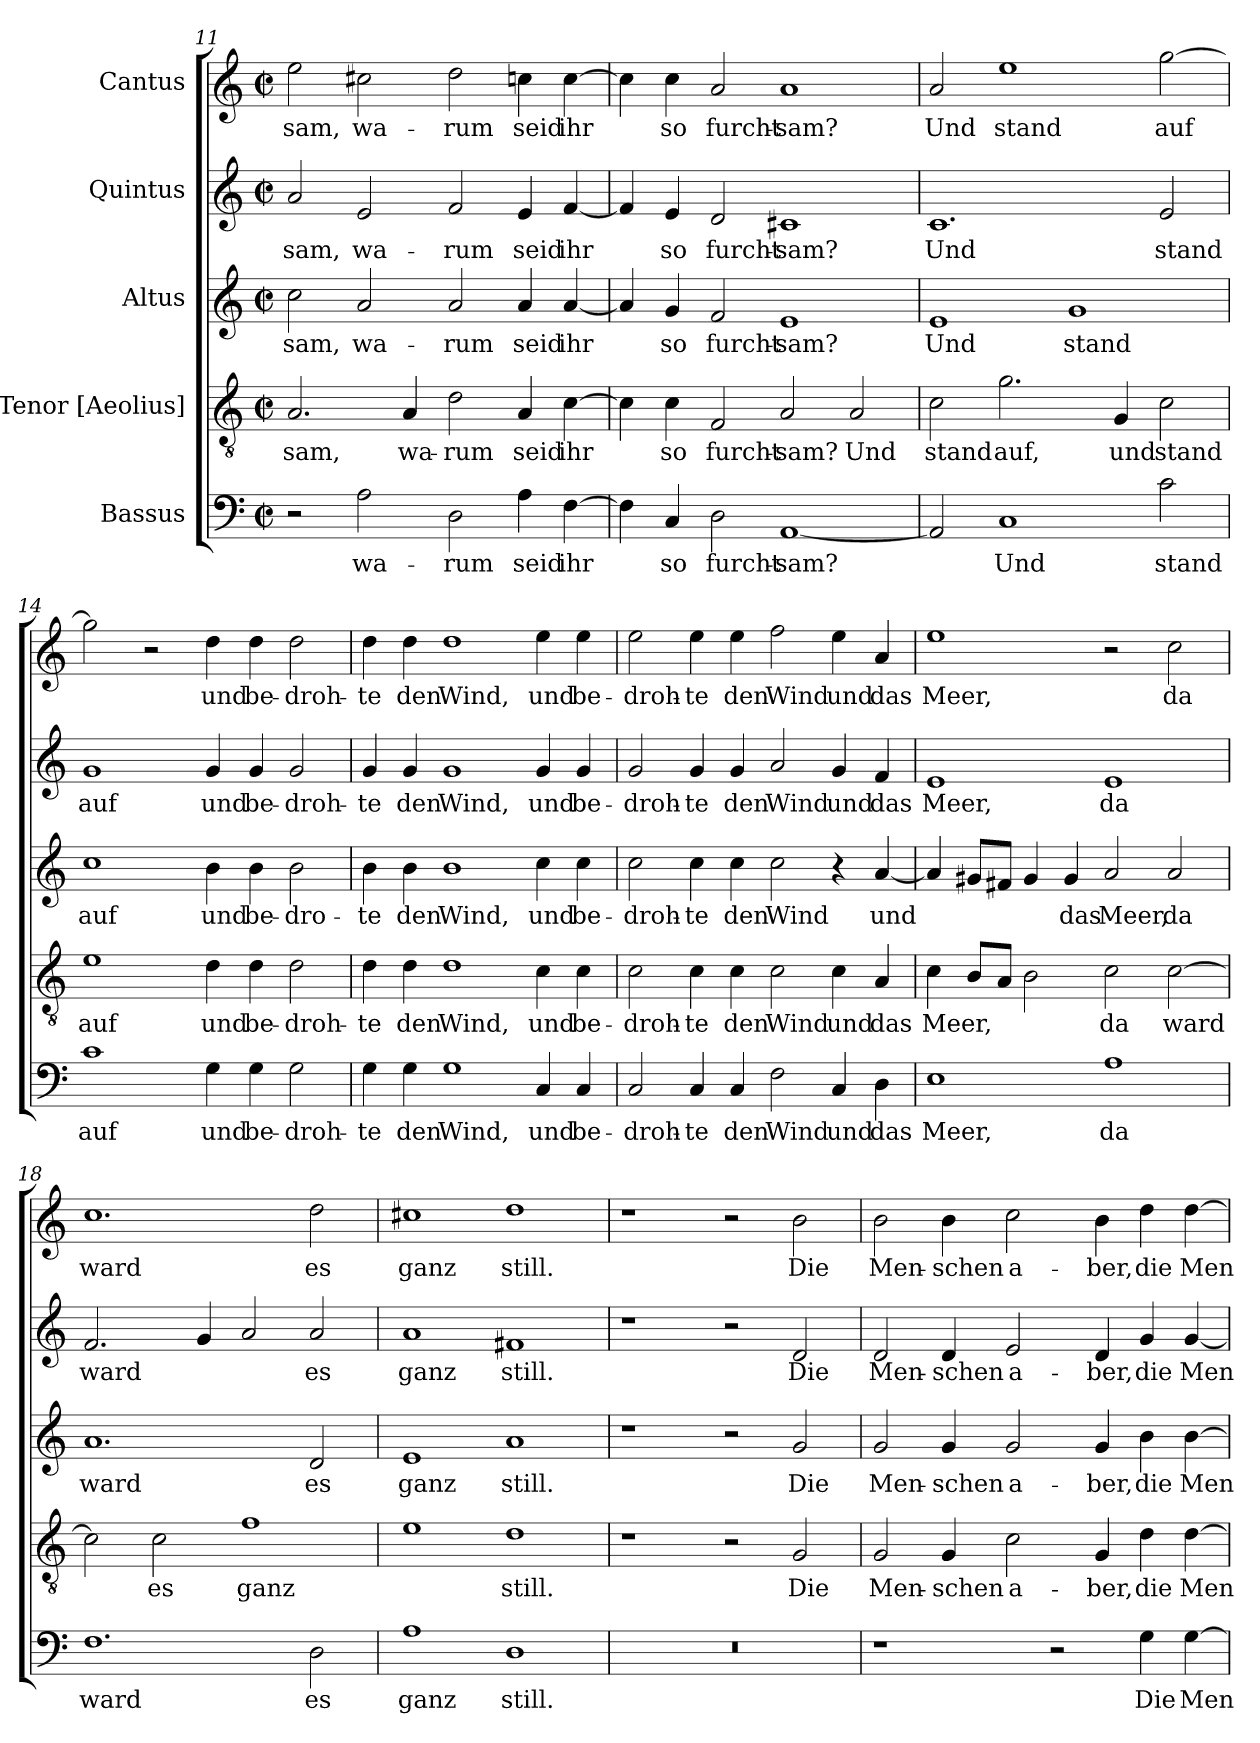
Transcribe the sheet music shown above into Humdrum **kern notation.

**kern	**text	**kern	**text	**kern	**text	**kern	**text	**kern	**text
*part5	*part5	*part4	*part4	*part3	*part3	*part2	*part2	*part1	*part1
*staff5	*staff5	*staff4	*staff4	*staff3	*staff3	*staff2	*staff2	*staff1	*staff1
*I"Bassus	*	*I"Tenor [Aeolius]	*	*I"Altus	*	*I"Quintus	*	*I"Cantus	*
*clefF4	*	*clefGv2	*	*clefG2	*	*clefG2	*	*clefG2	*
*k[]	*	*k[]	*	*k[]	*	*k[]	*	*k[]	*
*M4/2	*	*M4/2	*	*M4/2	*	*M4/2	*	*M4/2	*
*met(c|)	*	*met(c|)	*	*met(c|)	*	*met(c|)	*	*met(c|)	*
=11	=11	=11	=11	=11	=11	=11	=11	=11	=11
!	!	!	!LO:LY:b	!	!LO:LY:b	!	!LO:LY:b	!	!LO:LY:b
2r	.	2.A/	-sam,	2cc\	-sam,	2a/	-sam,	2ee\	-sam,
!	!LO:LY:b	!	!	!	!LO:LY:b	!	!LO:LY:b	!	!LO:LY:b
2A\	wa-	.	.	2a/	wa-	2e/	wa-	2cc#X\	wa-
!	!	!	!LO:LY:b	!	!	!	!	!	!
.	.	4A/	wa-	.	.	.	.	.	.
!	!LO:LY:b	!	!LO:LY:b	!	!LO:LY:b	!	!LO:LY:b	!	!LO:LY:b
2D\	-rum	2d\	-rum	2a/	-rum	2f/	-rum	2dd\	-rum
!	!LO:LY:b	!	!LO:LY:b	!	!LO:LY:b	!	!LO:LY:b	!	!LO:LY:b
4A\	seid	4A/	seid	4a/	seid	4e/	seid	4ccn\	seid
!	!LO:LY:b	!	!LO:LY:b	!	!LO:LY:b	!	!LO:LY:b	!	!LO:LY:b
[4F\	ihr	[4c\	ihr	[4a/	ihr	[4f/	ihr	[4cc\	ihr
=12	=12	=12	=12	=12	=12	=12	=12	=12	=12
4F\]	.	4c\]	.	4a/]	.	4f/]	.	4cc\]	.
!	!LO:LY:b	!	!LO:LY:b	!	!LO:LY:b	!	!LO:LY:b	!	!LO:LY:b
4C/	so	4c\	so	4g/	so	4e/	so	4cc\	so
!	!LO:LY:b	!	!LO:LY:b	!	!LO:LY:b	!	!LO:LY:b	!	!LO:LY:b
2D\	furcht-	2F/	furcht-	2f/	furcht-	2d/	furcht-	2a/	furcht-
!	!LO:LY:b	!	!LO:LY:b	!	!LO:LY:b	!	!LO:LY:b	!	!LO:LY:b
[1AA	-sam?	2A/	-sam?	1e	-sam?	1c#X	-sam?	1a	-sam?
!	!	!	!LO:LY:b	!	!	!	!	!	!
.	.	2A/	Und	.	.	.	.	.	.
!!LO:PB:g=z
=13	=13	=13	=13	=13	=13	=13	=13	=13	=13
!	!	!	!LO:LY:b	!	!LO:LY:b	!	!LO:LY:b	!	!LO:LY:b
2AA/]	.	2c\	stand	1e	Und	1.c	Und	2a/	Und
!	!LO:LY:b	!	!LO:LY:b	!	!	!	!	!	!LO:LY:b
1C	Und	2.g\	auf,	.	.	.	.	1ee	stand
!	!	!	!	!	!LO:LY:b	!	!	!	!
.	.	.	.	1g	stand	.	.	.	.
!	!	!	!LO:LY:b	!	!	!	!	!	!
.	.	4G/	und	.	.	.	.	.	.
!	!LO:LY:b	!	!LO:LY:b	!	!	!	!LO:LY:b	!	!LO:LY:b
2c\	stand	2c\	stand	.	.	2e/	stand	[2gg\	auf
=14	=14	=14	=14	=14	=14	=14	=14	=14	=14
!	!LO:LY:b	!	!LO:LY:b	!	!LO:LY:b	!	!LO:LY:b	!	!
1c	auf	1e	auf	1cc	auf	1g	auf	2gg\]	.
.	.	.	.	.	.	.	.	2r	.
!	!LO:LY:b	!	!LO:LY:b	!	!LO:LY:b	!	!LO:LY:b	!	!LO:LY:b
4G\	und	4d\	und	4b\	und	4g/	und	4dd\	und
!	!LO:LY:b	!	!LO:LY:b	!	!LO:LY:b	!	!LO:LY:b	!	!LO:LY:b
4G\	be-	4d\	be-	4b\	be-	4g/	be-	4dd\	be-
!	!LO:LY:b	!	!LO:LY:b	!	!LO:LY:b	!	!LO:LY:b	!	!LO:LY:b
2G\	-droh-	2d\	-droh-	2b\	-dro-	2g/	-droh-	2dd\	-droh-
=15	=15	=15	=15	=15	=15	=15	=15	=15	=15
!	!LO:LY:b	!	!LO:LY:b	!	!LO:LY:b	!	!LO:LY:b	!	!LO:LY:b
4G\	te	4d\	te	4b\	te	4g/	te	4dd\	te
!	!LO:LY:b	!	!LO:LY:b	!	!LO:LY:b	!	!LO:LY:b	!	!LO:LY:b
4G\	den	4d\	den	4b\	den	4g/	den	4dd\	den
!	!LO:LY:b	!	!LO:LY:b	!	!LO:LY:b	!	!LO:LY:b	!	!LO:LY:b
1G	Wind,	1d	Wind,	1b	Wind,	1g	Wind,	1dd	Wind,
!	!LO:LY:b	!	!LO:LY:b	!	!LO:LY:b	!	!LO:LY:b	!	!LO:LY:b
4C/	und	4c\	und	4cc\	und	4g/	und	4ee\	und
!	!LO:LY:b	!	!LO:LY:b	!	!LO:LY:b	!	!LO:LY:b	!	!LO:LY:b
4C/	be-	4c\	be-	4cc\	be-	4g/	be-	4ee\	be-
!!LO:LB:g=z
=16	=16	=16	=16	=16	=16	=16	=16	=16	=16
!	!LO:LY:b	!	!LO:LY:b	!	!LO:LY:b	!	!LO:LY:b	!	!LO:LY:b
2C/	-droh-	2c\	-droh-	2cc\	-droh-	2g/	-droh-	2ee\	-droh-
!	!LO:LY:b	!	!LO:LY:b	!	!LO:LY:b	!	!LO:LY:b	!	!LO:LY:b
4C/	-te	4c\	-te	4cc\	-te	4g/	-te	4ee\	-te
!	!LO:LY:b	!	!LO:LY:b	!	!LO:LY:b	!	!LO:LY:b	!	!LO:LY:b
4C/	den	4c\	den	4cc\	den	4g/	den	4ee\	den
!	!LO:LY:b	!	!LO:LY:b	!	!LO:LY:b	!	!LO:LY:b	!	!LO:LY:b
2F\	Wind	2c\	Wind	2cc\	Wind	2a/	Wind	2ff\	Wind
!	!LO:LY:b	!	!LO:LY:b	!	!	!	!LO:LY:b	!	!LO:LY:b
4C/	und	4c\	und	4r	.	4g/	und	4ee\	und
!	!LO:LY:b	!	!LO:LY:b	!	!LO:LY:b	!	!LO:LY:b	!	!LO:LY:b
4D\	das	4A/	das	[4a/	und	4f/	das	4a/	das
=17	=17	=17	=17	=17	=17	=17	=17	=17	=17
!	!LO:LY:b	!	!LO:LY:b	!	!	!	!LO:LY:b	!	!LO:LY:b
1E	Meer,	4c\	Meer,	4a/]	.	1e	Meer,	1ee	Meer,
.	.	8B/L	.	8g#X/L	.	.	.	.	.
.	.	8A/J	.	8f#X/J	.	.	.	.	.
.	.	2B\	.	4g#/	.	.	.	.	.
!	!	!	!	!	!LO:LY:b	!	!	!	!
.	.	.	.	4g#/	das	.	.	.	.
!	!LO:LY:b	!	!LO:LY:b	!	!LO:LY:b	!	!LO:LY:b	!	!
1A	da	2c\	da	2a/	Meer,	1e	da	2r	.
!	!	!	!LO:LY:b	!	!LO:LY:b	!	!	!	!LO:LY:b
.	.	[2c\	ward	2a/	da	.	.	2cc\	da
=18	=18	=18	=18	=18	=18	=18	=18	=18	=18
!	!LO:LY:b	!	!	!	!LO:LY:b	!	!LO:LY:b	!	!LO:LY:b
1.F	ward	2c\]	.	1.a	ward	2.f/	ward	1.cc	ward
!	!	!	!LO:LY:b	!	!	!	!	!	!
.	.	2c\	es	.	.	.	.	.	.
.	.	.	.	.	.	4g/	.	.	.
!	!	!	!LO:LY:b	!	!	!	!	!	!
.	.	1f	ganz	.	.	2a/	.	.	.
!	!LO:LY:b	!	!	!	!LO:LY:b	!	!LO:LY:b	!	!LO:LY:b
2D\	es	.	.	2d/	es	2a/	es	2dd\	es
!!LO:PB:g=z
=19	=19	=19	=19	=19	=19	=19	=19	=19	=19
!	!LO:LY:b	!	!	!	!LO:LY:b	!	!LO:LY:b	!	!LO:LY:b
1A	ganz	1e	.	1e	ganz	1a	ganz	1cc#X	ganz
!	!LO:LY:b	!	!LO:LY:b	!	!LO:LY:b	!	!LO:LY:b	!	!LO:LY:b
1D	still.	1d	still.	1a	still.	1f#X	still.	1dd	still.
=20	=20	=20	=20	=20	=20	=20	=20	=20	=20
0r	.	1r	.	1r	.	1r	.	1r	.
.	.	2r	.	2r	.	2r	.	2r	.
!	!	!	!LO:LY:b	!	!LO:LY:b	!	!LO:LY:b	!	!LO:LY:b
.	.	2G/	Die	2g/	Die	2d/	Die	2b\	Die
=21	=21	=21	=21	=21	=21	=21	=21	=21	=21
!	!	!	!LO:LY:b	!	!LO:LY:b	!	!LO:LY:b	!	!LO:LY:b
1r	.	2G/	Men-	2g/	Men-	2d/	Men-	2b\	Men-
!	!	!	!LO:LY:b	!	!LO:LY:b	!	!LO:LY:b	!	!LO:LY:b
.	.	4G/	-schen	4g/	-schen	4d/	-schen	4b\	-schen
!	!	!	!LO:LY:b	!	!LO:LY:b	!	!LO:LY:b	!	!LO:LY:b
.	.	2c\	a-	2g/	a-	2e/	a-	2cc\	a-
2r	.	.	.	.	.	.	.	.	.
!	!	!	!LO:LY:b	!	!LO:LY:b	!	!LO:LY:b	!	!LO:LY:b
.	.	4G/	-ber,	4g/	-ber,	4d/	-ber,	4b\	-ber,
!	!LO:LY:b	!	!LO:LY:b	!	!LO:LY:b	!	!LO:LY:b	!	!LO:LY:b
4G\	Die	4d\	die	4b\	die	4g/	die	4dd\	die
!	!LO:LY:b	!	!LO:LY:b	!	!LO:LY:b	!	!LO:LY:b	!	!LO:LY:b
[4G\	Men-	[4d\	Men-	[4b\	Men-	[4g/	Men-	[4dd\	Men-
=	=	=	=	=	=	=	=	=	=
*-	*-	*-	*-	*-	*-	*-	*-	*-	*-
